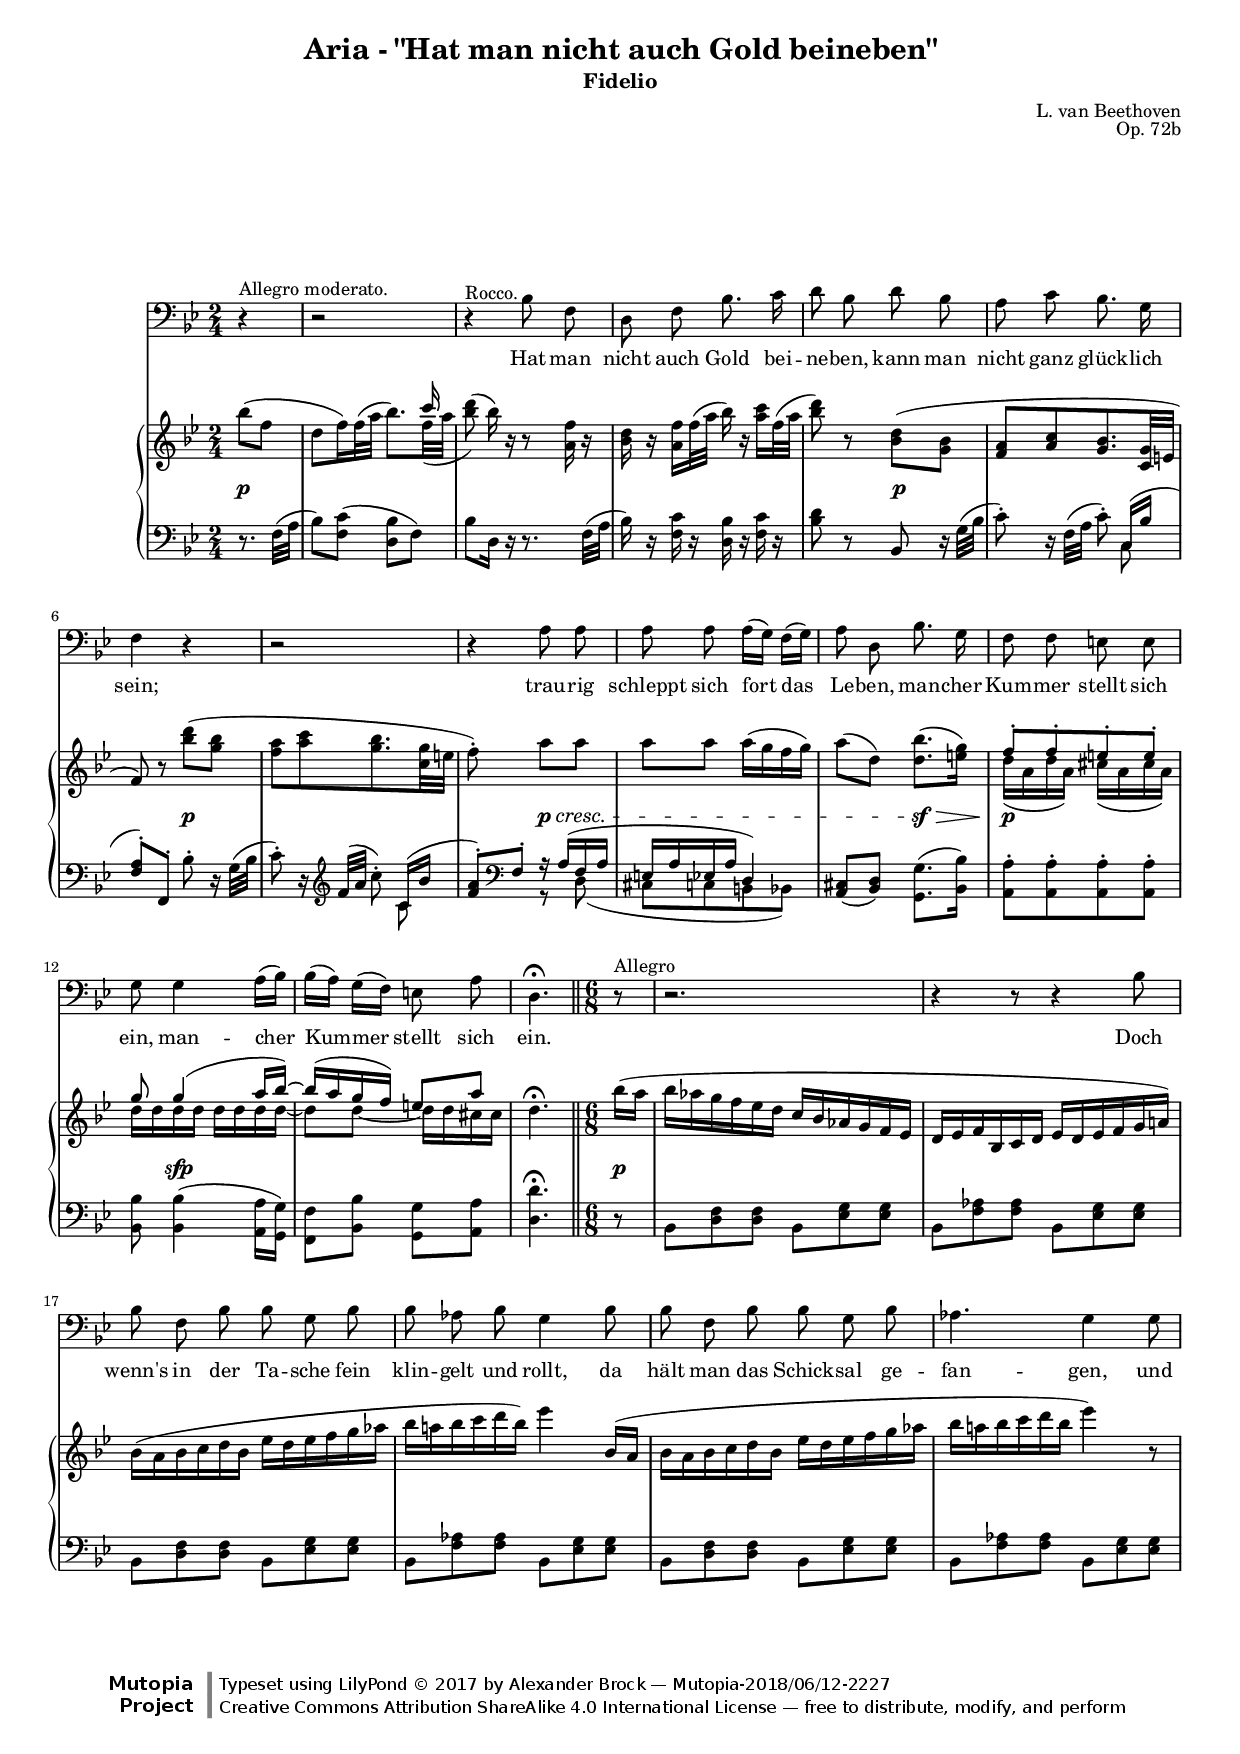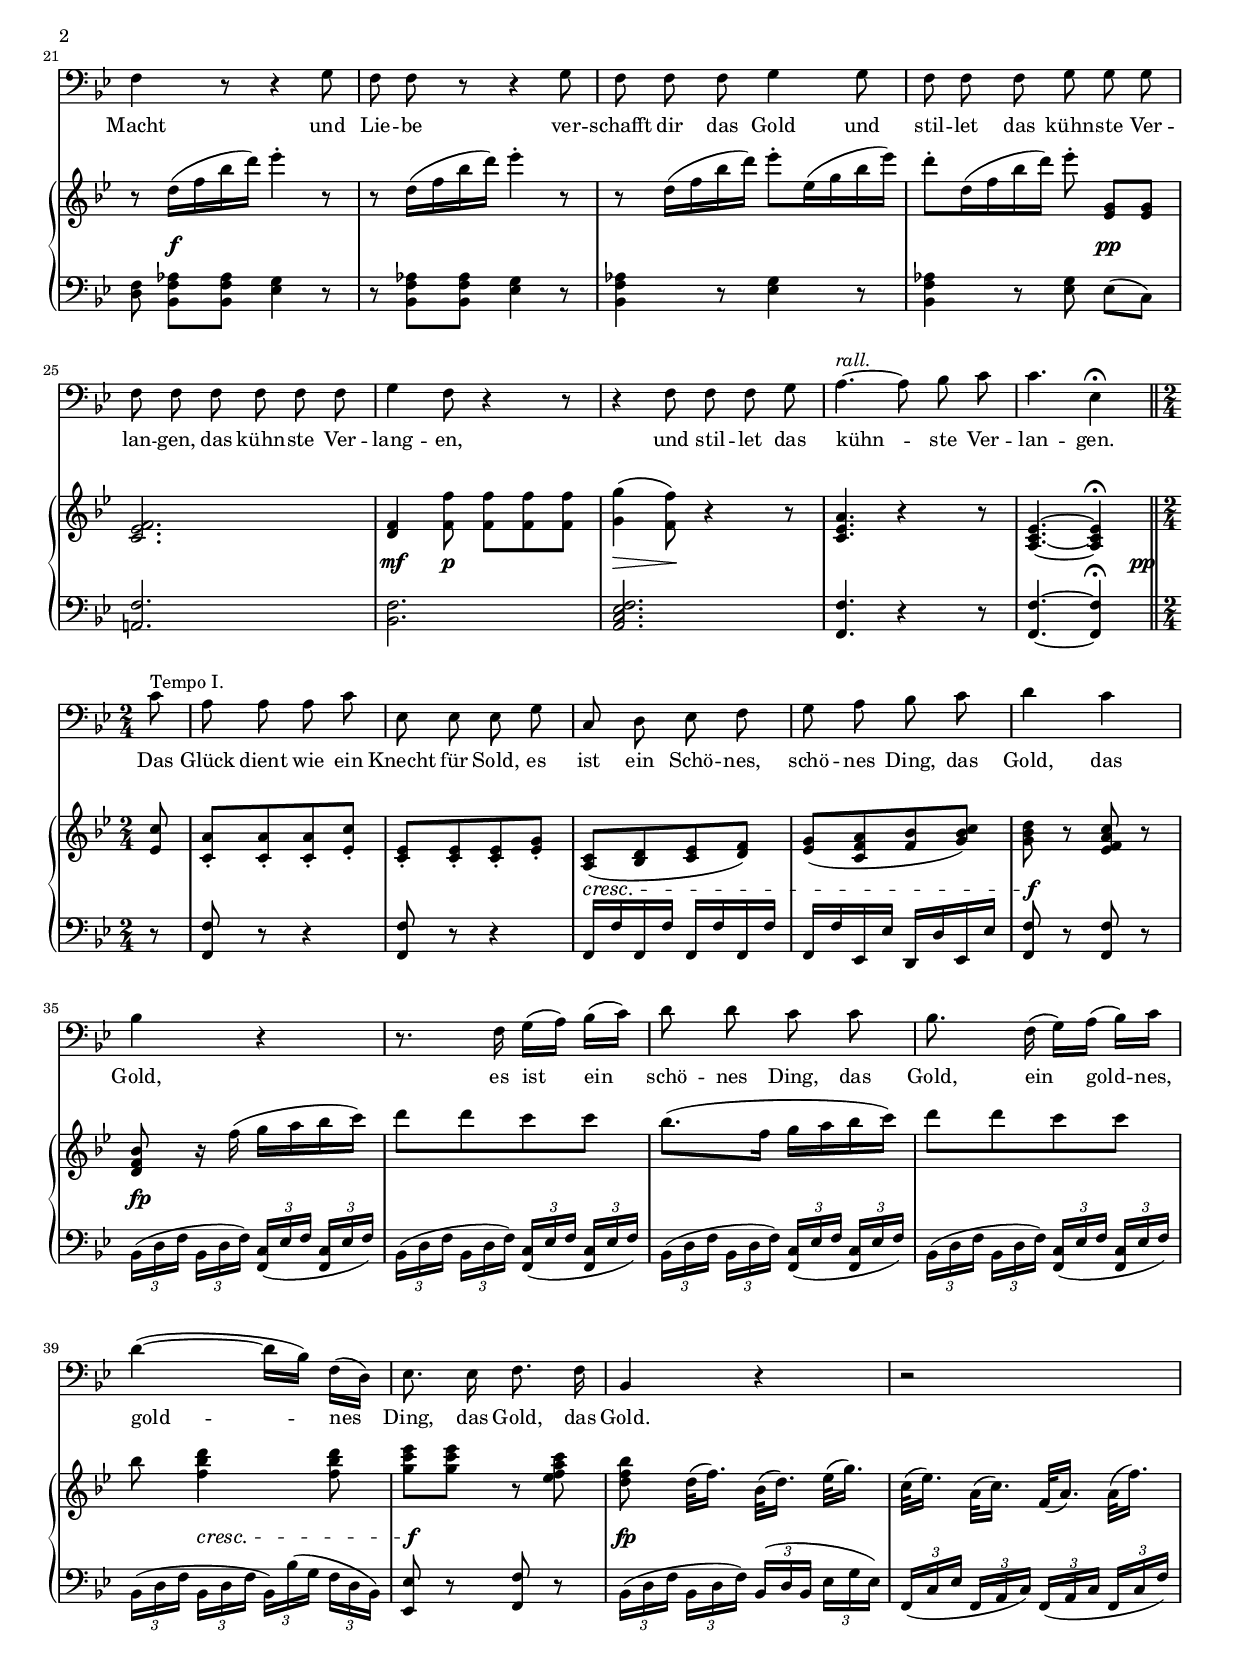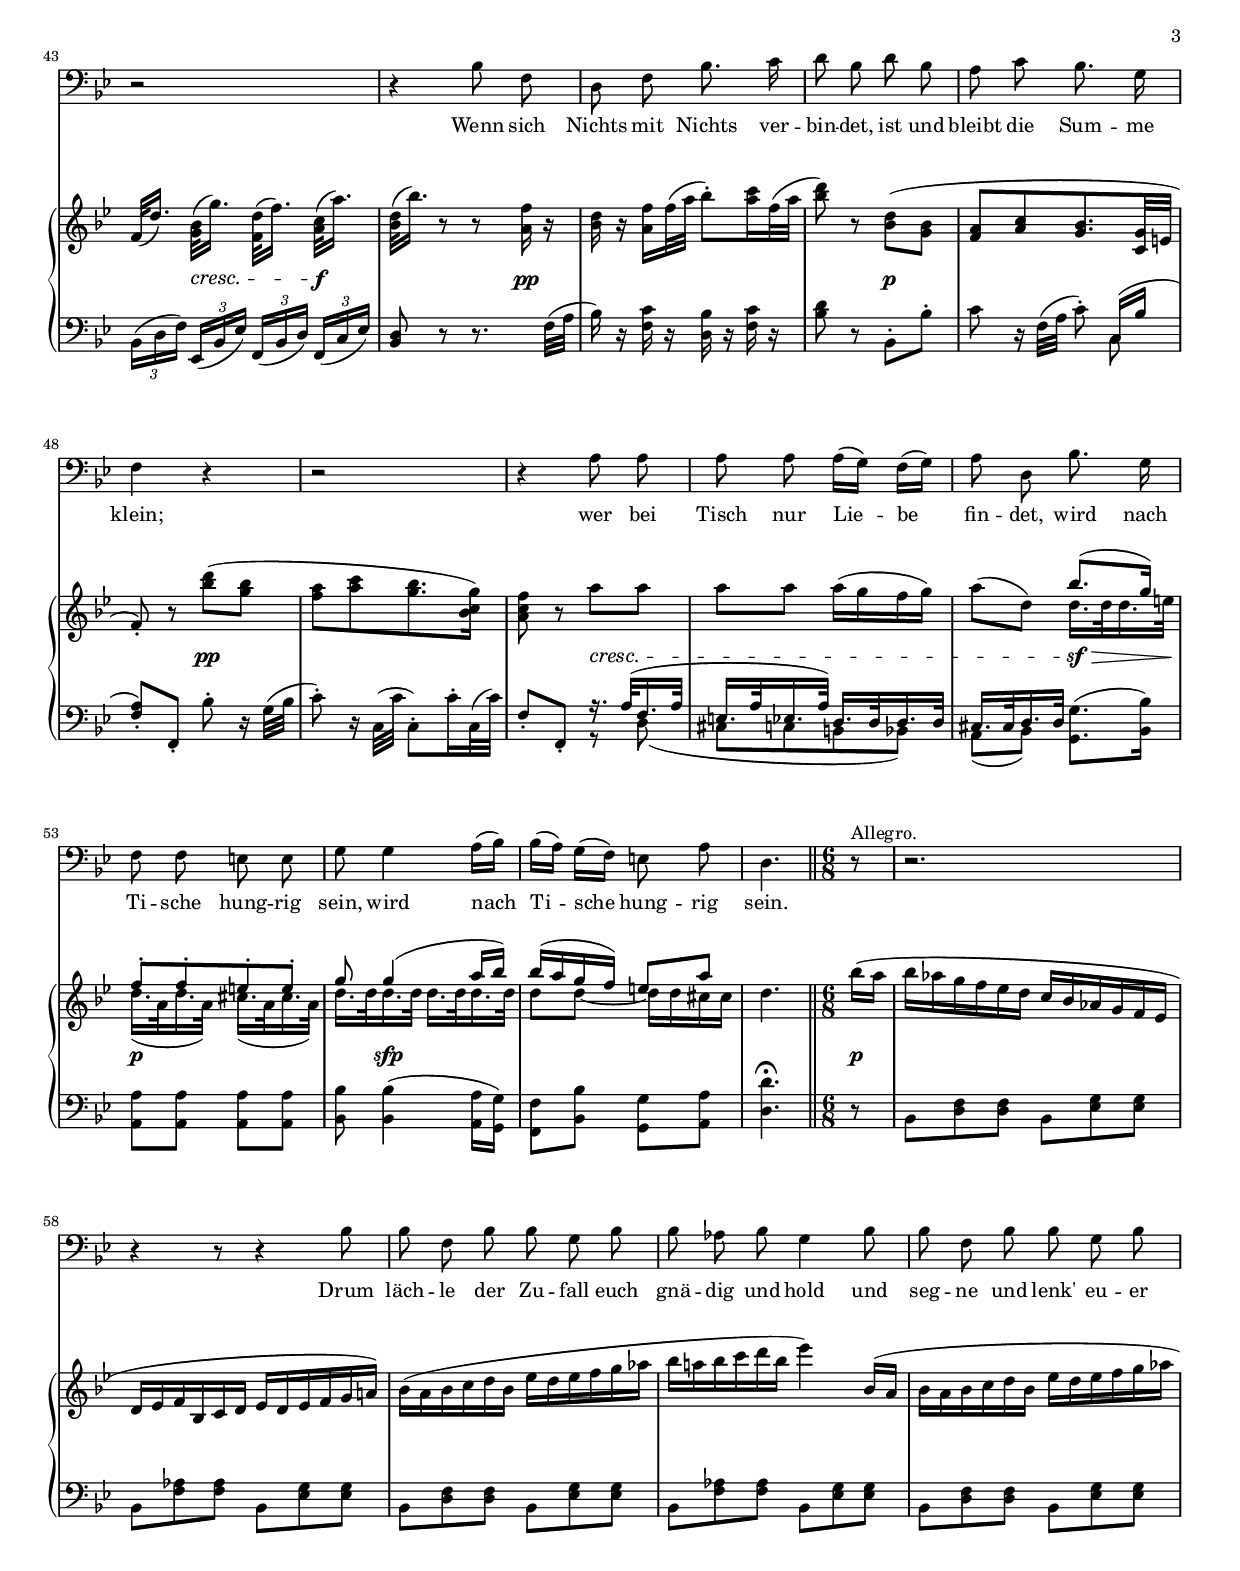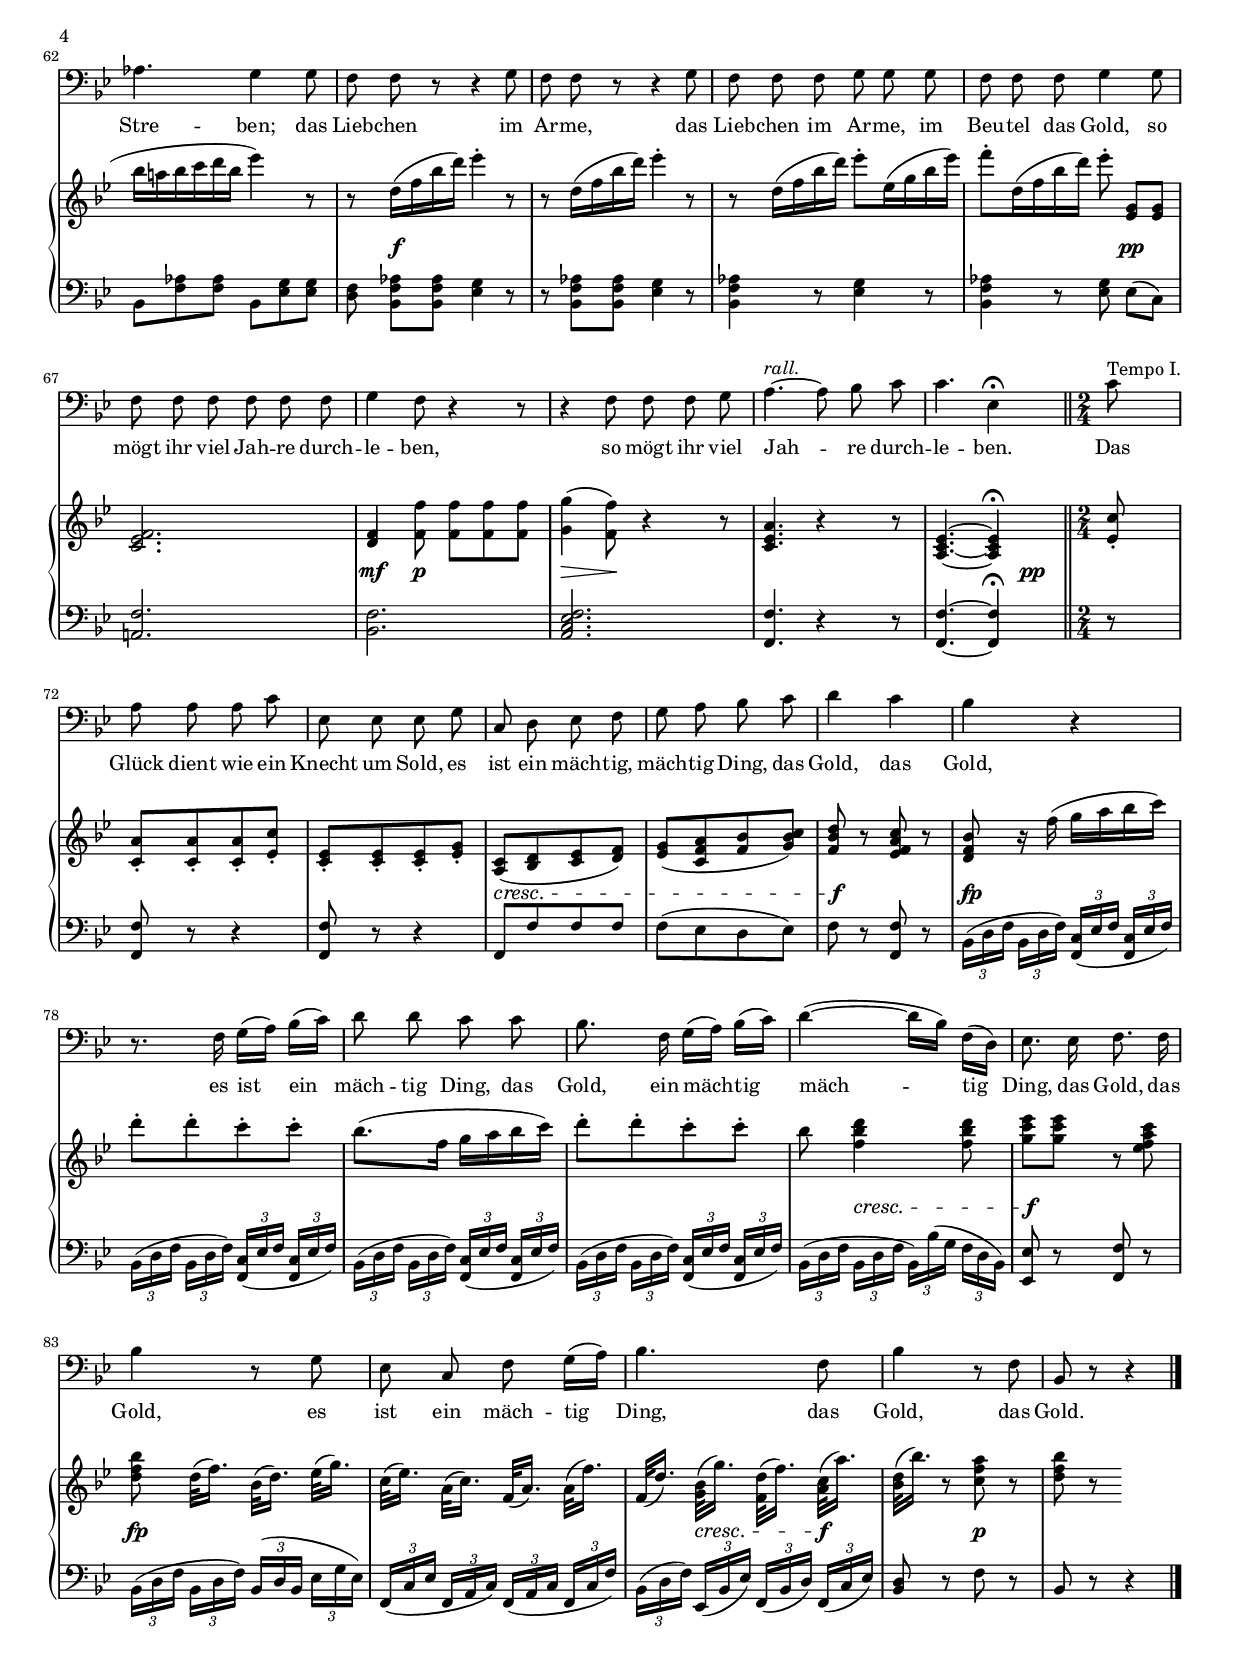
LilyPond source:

\version "2.19.65"

\paper {
    page-top-space = #0.0
    %indent = 0.0
    %line-width = 18.0\cm
    ragged-bottom = ##f
    ragged-last-bottom = ##f
   %page-count = 5

   system-system-spacing =
    #'(
       %(basic-distance . 0)
       %(minimum-distance . 0)
       %(padding . 5)
       %(stretchability . 20)
      )
}

%#(set-default-paper-size "a4")

#(set-global-staff-size 16)

\include "articulate.ly"

midifermata = {\cadenzaOn \tag #'midiOnly {s4.} \cadenzaOff}

\header {
        title = "Aria - \"Hat man nicht auch Gold beineben\""
        subtitle = "Fidelio"
        %piece = ""
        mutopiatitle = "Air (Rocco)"
	opus				= "Op. 72b"
	composer			= "L. van Beethoven"


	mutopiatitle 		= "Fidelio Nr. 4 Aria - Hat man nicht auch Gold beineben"
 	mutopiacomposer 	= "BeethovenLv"
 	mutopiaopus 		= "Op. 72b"
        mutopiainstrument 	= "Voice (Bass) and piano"

 	date 				= "1814/May/26"

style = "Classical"
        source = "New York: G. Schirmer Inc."
        % IMSLP408843-PMLP03048-beethovenfidelioschirmeroperavocalscore.pdf
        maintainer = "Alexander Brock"
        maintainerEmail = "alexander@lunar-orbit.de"

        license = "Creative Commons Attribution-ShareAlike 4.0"
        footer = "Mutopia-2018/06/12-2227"
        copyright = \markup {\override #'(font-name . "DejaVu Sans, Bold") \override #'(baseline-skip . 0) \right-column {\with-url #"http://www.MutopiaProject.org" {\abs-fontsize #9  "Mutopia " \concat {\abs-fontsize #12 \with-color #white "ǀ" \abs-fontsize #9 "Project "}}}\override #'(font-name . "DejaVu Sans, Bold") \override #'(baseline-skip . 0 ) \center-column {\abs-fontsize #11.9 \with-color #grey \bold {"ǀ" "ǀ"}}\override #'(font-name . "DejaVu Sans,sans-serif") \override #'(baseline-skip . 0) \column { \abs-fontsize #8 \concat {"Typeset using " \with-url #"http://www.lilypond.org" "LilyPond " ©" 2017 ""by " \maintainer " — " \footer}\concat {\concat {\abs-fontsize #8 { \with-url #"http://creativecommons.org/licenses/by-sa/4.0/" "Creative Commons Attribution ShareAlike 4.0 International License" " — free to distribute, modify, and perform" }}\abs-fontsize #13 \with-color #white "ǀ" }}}
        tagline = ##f
}

rall=\markup{\italic{rall.}}

melody = \relative c {
  \partial 4
  \set Timing.beamExceptions = #'()
  \set Staff.baseMoment = #(ly:make-moment 1/8)
  \set Staff.beatStructure = 1,1,1,1,1,1
  r4^"Allegro moderato." |
  r2 |
  r4^"Rocco." bes'8 f d f bes8. c16|
  d8 bes8 d bes a c bes8. g16|
  f4 r |
  r2 |
  r4 a8 a |
  a a a16( g) f( g) |
  a8 d, bes'8. g16  |
  f8 f e e  |
  g g4 a16( bes)  |
  bes( a) g( f) e8 a  |
  d,4.\fermata \bar "||" \time 6/8 \partial 8 r8^"Allegro" |
  r2.
  r4 r8 r4 bes'8
  bes f bes bes g bes
  bes as bes g4 bes8
  bes f bes bes g bes
  as4. g4 g8
  f4 r8 r4 g8
  f8 f r r4 g8
  f f f g4 g8
  f f f g g g
  f f f f f f
  g4 f8 r4 r8
  r4 f8 f f g
  a4.~^\rall a8 bes c
  c4. es,4\fermata \midifermata \bar "||"
  \time 2/4 \partial 8
  \tempo 4 = 72
  c'8^\markup{Tempo I.}
  a a a c
  es, es es g
  c, d es f
  g a bes c
  d4 c
  bes4 r |

  r8. f16 g( a) bes( c )
  d8 d c c
  bes8. f16( g) a( bes) c
  d4~( d16 bes) f( d )
  es8. es16 f8. f16
  bes,4 r |
  r2 | r2 |
  r4 bes'8 f d f bes8. c16|
  d8 bes8 d bes a c bes8. g16|
  f4 r |
  r2 |
  r4 a8 a |
  a a a16( g) f( g) |
  a8 d, bes'8. g16  |
  f8 f e e  |
  g g4 a16( bes)  |
  bes( a) g( f) e8 a  |

  d,4. \bar "||" \time 6/8 \partial 8 r8^"Allegro." |
  r2.
  r4 r8 r4 bes'8
  bes f bes bes g bes
  bes as bes g4 bes8
  bes f bes bes g bes
  as4. g4 g8
  f8 f r8 r4 g8
  f8 f r r4 g8
  f f f g g g8
  f f f g4 g8
  f f f f f f
  g4 f8 r4 r8
  r4 f8 f f g

  a4.~^\rall a8 bes c
  c4. es,4\fermata \midifermata
  \bar "||" \time 2/4 \partial 8 c'8^"Tempo I."
  a a a c
  es, es es g
  c, d es f
  g a bes c
  d4 c
  bes4 r |
  r8. f16 g( a) bes( c )
  d8 d c c
  bes8. f16 g( a) bes( c)
  d4~( d16 bes) f( d) |
  es8. es16 f8. f16 |
  bes 4 r8
  g es c f g16( a)
  bes4. f8
  bes4 r8 f8
  bes, r r4 \bar "|."

}

rh = \relative c' {
    \set Timing.beamExceptions = #'()
  \set Staff.baseMoment = #(ly:make-moment 1/4)
  \set Staff.beatStructure = 1,1,1,1,1,1

\set Score.tempoHideNote = ##t
  \tempo 4 = 72

 << {{
    s4 |
    s4 s8. c''16}}\\
    {
        bes8^( f |
  d f16)
      f32^( a bes8.) f32( a <bes d>8)^( bes16)
  } >>
  r16 r8 <a, f'>16 r
  <bes d> r <a f'> f'32( a bes16)r16  <a c> f32( a|
  <bes d>8)r <bes, d>( <g bes>|
  <f a>[ <a c> <g bes>8. <c, g'>32 e]|
  f8)r <bes' d>( <g bes>|
  <f a>[ <a c> <g bes>8. <c, g'>32 e]
  f8^.) s a8 a
  a a a16( g f g)
  a8( d,) <d bes'>8.( <e g>16)
  << {
    f8^.[ f^. e^. e^.]|
    g g4( a16 bes~)|
    bes( a g f) e8 a|
     }
     \\
     {
   d,16( a d a) cis( a cis a)|
   d d d d d d d d~|
   d8 d~ d16 d cis cis|
     }
  >>
  \tempo 4 = 65
  d4.\fermata

  \tempo 4. = 72

  \set Staff.baseMoment = #(ly:make-moment 3/8)
  bes'16( a bes as g f es d c bes as g f es
  d es f bes, c d es d es f g a!)
  bes( a bes c d bes es d es f g as
  bes a! bes c d bes) es4 bes,16( a
  bes a bes c d bes es d es f g as
  bes a! bes c d bes es4) r8
  r d,16( f bes d) es4-.r8
  r d,16( f bes d) es4-.r8
  r8 d,16( f bes d) es8-. es,16( g bes es)
  d8-. d,16( f bes d) es8-. <es,, g>[ <es g>]
  <c es f>2. <d f>4 <f f'>8 <f f'> <f f'> <f f'>
  <g g'>4( <f f'>8)r4r8
  \tempo 4.=65
  <c es a>4.r4r8
  <a c es>4.~ \tempo 4.=50 <a c es>4\fermata \midifermata
  <es' c'>8
  \tempo 4=72
  <c a'>-.[ <c a'>-. <c a'>-. <es c'>-.]
  <c es>-.[ <c es>-. <c es>-. <es g>-.]
  <a, c>([ <bes d> <c es> <d f>)]
  <es g>([ <c f a> <f bes> <g bes c>)]
  <g bes d>r <es f a c>r
  \set Timing.beamExceptions = #'()
  \set Staff.baseMoment = #(ly:make-moment 1/4)
  \set Staff.beatStructure = 1,1,1,1,1,1
  <d f bes>r16 f'( g a bes c)
  d8[ d c c]|
  bes8.( f16 g a bes c) |
  d8[ d c c]|
  bes <f bes d>4 <f bes d>8
  <g c es> <g c es>r <es f a c>
  <d f bes> d32([ f16.)] bes,32([ d16.)] es32([ g16.)]
  c,32([ es16.)] a,32([ c16.)] f,32([ a16.)] a32([ f'16.)]
  f,32([ d'16.)] <g, bes>32([ g'16.)] <f, d'>32[( f'16.)]<a, c>32([ a'16.)]
  <bes, d>32([ bes'16.)]r8r <a, f'>16r
  <bes d>r <a f'> f'32( a bes8-.) <a c>16 f32( a
  <bes d>8)r <bes, d>( <g bes>
  <f a>[ <a c> <g bes>8. <c, g'>32 e ]
  f8-.)r <bes' d>( <g bes>
  <f a>[ <a c> <g bes>8. <bes, c g'>16) ]
  <a c f>8r a' a
  a8 a a16( g f g) a8( d,)
  <<
    {
      bes'8.( g16)|
      f8-.[ f-. e-. e-.]
      g g4( a16 bes)
      bes( a g f) e8 a
    } \\
    {
      d,16. d32 d16. e32
      d16.( a32 d16. a32) cis16.( a32 cis16. a32)
      d16. d32 d16. d32 d16. d32 d16. d32
      d8 d~ d16 d cis cis
    }
  >>
  \tempo 4 = 65
  d4.
  \tempo 4.=72
  bes'16( a
  \set Staff.baseMoment = #(ly:make-moment 3/8)
  bes as g f es d c bes as g f es
  d es f bes, c d es d es f g a!)
  bes( a bes c d bes es d es f g as
  bes a! bes c d bes es4) bes,16( a bes a bes c d bes es d es f g as
  bes a! bes c d bes es4) r8
  r d,16( f bes d) es4-.r8
  r d,16( f bes d) es4-.r8
  r d,16( f bes d) es8-. es,16( g bes es)
  f8-. d,16( f bes d) es8-. <es,, g>[ <es g>]
  <c es f>2.
  <d f>4 <f f'>8 <f f'> <f f'> <f f'>
  <g g'>4( <f f'>8)r4r8
  \tempo 4. = 70
  <c es a>4.r4r8
  \tempo 4. = 65
  <a c es>4.~ \tempo 4.=50 <a c es>4\fermata \midifermata

  \tempo 4=72
  <es' c'>8-.|
  \set Staff.baseMoment = #(ly:make-moment 1/4)
  <c a'>-.[ <c a'>-. <c a'>-. <es c'>-. ]
  <c es>-.[ <c es>-. <c es>-. <es g>-. ]
  <a, c>([ <bes d> <c es> <d f>) ]
  <es g>([ <c f a> <f bes> <g bes c>)]
  <f bes d>r <es f a c>r
  <d f bes>r16 f'( g a bes c)
  d8-.[ d-. c-. c-. ]

  bes8.( f16 g a bes c)
  d8-.[ d-. c-. c-. ]
  bes <f bes d>4 <f bes d>8
  <g c es> <g c es>r <es f a c>
  <d f bes> d32([ f16.)] bes,32([ d16.)] es32([ g16.)]
  c,32([ es16.)] a,32([ c16.)] f,32([ a16.)] a32([ f'16.)]
  f,32([ d'16.)] <g, bes>32([ g'16.)] <f, d'>32([ f'16.)] <a, c>32([ a'16.)]
  <bes, d>32([ bes'16.)] r8 <c, f a>r <d f bes>r

}

lh = \relative c {
  r8. f32( a |
  bes8) <f c'>( <d bes'> f)
  bes d,16r r8. f32( a
  bes16) r <f c'>r <d bes'>r <f c'>r
  <bes d>8r bes,r16 g'32( bes
  c8-.)r16 f,32( a
  c8-.) << {c,16( bes'
           <a f>8-.) f,-. } \\
           {c'8} >>
  bes'-.r16 g32( bes
  c8-.)r16 \clef treble f32( a c8-.)
  << { c,16( bes' <f a>8-.) \clef bass f,8-. r16 a( f a
       e a es a d,4)} \\ { c'8
  s4 r8 d,(|
  cis[ c b bes)]} >>
  <a cis>( <bes d>) <g g'>8.( <bes bes'>16)
  <a a'>8-.[ <a a'>-. <a a'>-. <a a'>-. ]
  <bes bes'> <bes bes'>4( <a a'>16 <g g'>)
  <f f'>8 <bes bes'> <g g'> <a a'>
  <d d'>4.\fermata
  r8
  bes <d f> <d f> bes <es g> <es g>
  bes <f' as> <f as> bes, <es g> <es g>
  bes <d f> <d f> bes <es g> <es g>
  bes <f' as> <f as> bes, <es g> <es g>
  bes <d f> <d f> bes <es g> <es g>
  bes <f' as> <f as> bes, <es g> <es g>
  <d f> <bes f' as>[ <bes f' as>] <es g>4r8
  r8 <bes f' as> <bes f' as> <es g>4r8 <bes f' as>4r8 <es g>4r8
  <bes f' as>4r8 <es g>8 es8([ c)]
  <a! f'>2.
  <bes f'>2.
  <a c es f>2.
  <f f'>4.r4r8
  <f f'>4.~ <f f'>4\fermata \midifermata
  r8 |
  <f f'>8 r r4
  <f f'>8 r r4
  f16 f' f, f' f, f' f, f'
  f, f' es, es' d, d' es, es'
  <f, f'>8r <f f'>8 r
  \set Timing.beamExceptions = #'()
  \set Staff.baseMoment = #(ly:make-moment 1/8)
  \set Staff.beatStructure = 1,1,1,1,1,1
  \times 2/3 { bes16( d f} \times 2/3 {bes, d f)}
  \times 2/3 { <f, c'>( es' f} \times 2/3 { <f, c'> es' f)}

  \times 2/3 { bes,16( d f} \times 2/3 {bes, d f)}
  \times 2/3 { <f, c'>( es' f} \times 2/3 { <f, c'> es' f)}

  \times 2/3 { bes,16( d f} \times 2/3 {bes, d f)}
  \times 2/3 { <f, c'>( es' f} \times 2/3 { <f, c'> es' f)}

  \times 2/3 { bes,16( d f} \times 2/3 {bes, d f)}
  \times 2/3 { <f, c'>( es' f} \times 2/3 { <f, c'> es' f)}

  \times 2/3 { bes,16( d f} \times 2/3 {bes, d f}
  \times 2/3 {  bes,) bes'( g} \times 2/3 {  f d bes)}

  <es, es'>8r <f f'>r
  \times 2/3 { bes16( d f}
  \times 2/3 { bes, d f)}
  \times 2/3 { bes,( d bes}
  \times 2/3 { es g es)}

  \times 2/3 { f,( c' es}
  \times 2/3 { f, a c)}
  \times 2/3 { f,( a c}
  \times 2/3 { f, c' f)}

  \times 2/3 { bes,( d f)}
  \times 2/3 { es,( bes' es)}
  \times 2/3 { f,( bes d)}
  \times 2/3 { f,( c' es)}

  \set Staff.baseMoment = #(ly:make-moment 1/4)
  \set Staff.beatStructure = 1,1,1
  <bes d>8r r8. f'32( a
  bes16)r <f c'>r <d bes'>r <f c'>r
  <bes d>8r bes,-. bes'-. c r16 f,32( a c8-.)
  << {c,16( bes' | <a f>8_.) f,_. }\\{c'8} >>
  bes'8-. r16 g32( bes c8-.)r16 c,32( c' c,8-.) c'16-. c,32( c')
  f,8-. f,-.
  << {r16. a'32( f16. a32
     e16. a32 es16. a32) d,16. d32 d16. d32|
     cis16. cis32 d16. d32} \\ {r8 d(|
  cis[ c b bes)]|
  a( bes)} >>
  <g g'>8.( <bes bes'>16)|
  <a a'>8 <a a'> <a a'> <a a'>|
  <bes bes'> <bes bes'>4( <a a'>16 <g g'>)|
  <f f'>8 <bes bes'> <g g'> <a a'>|
  <d d'>4.\fermata r8|
  \set Staff.baseMoment = #(ly:make-moment 3/8)
  bes <d f> <d f> bes <es g> <es g>
  bes <f' as> <f as> bes, <es g> <es g>
  bes <d f> <d f> bes <es g> <es g>
  bes <f' as> <f as> bes, <es g> <es g>
  bes <d f> <d f> bes <es g> <es g>
  bes <f' as> <f as> bes, <es g> <es g>
  <d f> <bes f' as>[ <bes f' as>] <es g>4 r8
  r <bes f' as> <bes f' as> <es g>4r8|
  <bes f' as>4 r8 <es g>4r8|
  <bes f' as>4r8 <es g> es([ c)]|
  <a! f'>2.|
  <bes f'>2.|
  <a c es f>2.|
  <f f'>4.r4r8|
  <f f'>4.~ <f f'>4\fermata \midifermata r8|
  <f f'>8 r r4|
  <f f'>8 r r4|
    \set Staff.baseMoment = #(ly:make-moment 1/4)

  f8[ f' f f]|
  f([ es d es)]|
  f r <f, f'>r|

    \set Timing.beamExceptions = #'()
  \set Staff.baseMoment = #(ly:make-moment 1/8)
  \set Staff.beatStructure = 1,1,1,1,1,1
  \times 2/3 { bes16( d f} \times 2/3 {bes, d f)}
  \times 2/3 { <f, c'>( es' f} \times 2/3 { <f, c'> es' f)}

  \times 2/3 { bes,16( d f} \times 2/3 {bes, d f)}
  \times 2/3 { <f, c'>( es' f} \times 2/3 { <f, c'> es' f)}

  \times 2/3 { bes,16( d f} \times 2/3 {bes, d f)}
  \times 2/3 { <f, c'>( es' f} \times 2/3 { <f, c'> es' f)}

  \times 2/3 { bes,16( d f} \times 2/3 {bes, d f)}
  \times 2/3 { <f, c'>( es' f} \times 2/3 { <f, c'> es' f)}

  \times 2/3 { bes,16( d f} \times 2/3 {bes, d f}
  \times 2/3 {  bes,) bes'( g} \times 2/3 {  f d bes)}

  <es, es'>8r <f f'>r
  \times 2/3 { bes16( d f}
  \times 2/3 { bes, d f)}
  \times 2/3 { bes,( d bes}
  \times 2/3 { es g es)}

  \times 2/3 { f,( c' es}
  \times 2/3 { f, a c)}
  \times 2/3 { f,( a c}
  \times 2/3 { f, c' f)}

  \times 2/3 { bes,( d f)}
  \times 2/3 { es,( bes' es)}
  \times 2/3 { f,( bes d)}
  \times 2/3 { f,( c' es)}

  <bes d>8r f'r|
  bes,r r4
}

songtext =  \lyricmode {
%\override LyricText.self-alignment-X = #LEFT
Hat man nicht auch Gold bei -- ne -- ben,
kann man nicht ganz glück -- lich sein;
trau -- rig schleppt sich fort das Le -- ben,
man -- cher Kum -- mer stellt sich ein,
man -- cher Kum -- mer stellt sich ein.

Doch wenn's in der Ta -- sche fein klin -- gelt und rollt,
da hält man das Schick -- sal ge -- fan -- gen, und Macht
und Lie -- be ver -- schafft dir das Gold
und stil -- let das kühn -- ste Ver -- lan -- gen,
das kühn -- ste Ver -- lang -- en,
und stil -- let das kühn -- ste Ver -- lan -- gen.

Das Glück dient wie ein Knecht für Sold,
es ist ein Schö -- nes, schö -- nes Ding,
das Gold, das Gold,
es ist ein schö -- nes Ding, das Gold,
ein gold -- nes, gold -- nes Ding, das Gold, das Gold.

Wenn sich Nichts mit Nichts ver -- bin -- det,
ist und bleibt die Sum -- me klein;
wer bei Tisch nur Lie -- be fin -- det, wird nach Ti -- sche hung -- rig sein,
wird nach Ti -- sche hung -- rig sein.

Drum läch -- le der Zu -- fall euch gnä -- dig und hold
und seg -- ne und lenk' eu -- er Stre -- ben;
das Lieb -- chen im Ar -- me, das Lieb -- chen im Ar -- me,
im Beu -- tel das Gold, so mögt ihr viel Jah -- re durch -- le -- ben,
so mögt ihr viel Jah -- re durch -- le -- ben.

Das Glück dient wie ein Knecht um Sold,
es ist ein mäch -- tig, mäch -- tig Ding,
das Gold, das Gold,
es ist ein mäch -- tig Ding, das Gold, ein mäch -- tig mäch -- tig Ding,
das Gold, das Gold,
es ist ein mäch -- tig Ding, das Gold, das Gold.
}

dynamics = {
    s4 \p |
    s2
    s2
    s2
    s4 s4 \p |
    s2
    s4 s4 \p
    s2
    s4 s4 \p \cresc|
    s2|
    s4 s4 \sf \>
    s2 \p|
    s8 s4. \sfp|
    s2|
    s4. s8 \p|
    s2.
    s2.|
    s2.|
    s2.|
    s2.|
    s2.|
    s8 s2\f s8|
    s2.|
    s2.|
    s2 s4 \pp|
    s2.
    s4\mf s2\p|
    s4\> s4\! s|
    s2.
    s4. s4 s8 \pp \midifermata |
    s2|
    s2|
    s2\cresc|
    s2|
    s2\f|
    s2\fp|
    s|
    s|
    s|
    s8 s4\cresc s8|
    s2\f|
    s2\fp|
    s|
    s8 s4\cresc s8\f|
    s4. s8\pp|
    s2|
    s4 s4\p|
    s2|
    s4 s\pp|
    s2|
    s4 s4\cresc|
    s2|
    s4 s\sf \>|
    s2\p|
    s8 s4\sfp s8|
    s2|
    s4. s8\p|
    s2.|
    s2.|
    s|
    s|
    s|
    s|
    s8 s2\f s8|
    s2.|
    s|
    s2 s4 \pp|
    s2.|
    s4\mf s2\p|
    s4\> s4\! s4|
    s2.|
    s4. s4 s8 \pp \midifermata|
    s2|
    s|
    s\cresc|
    s|
    s\f|
    s\fp|
    s|
    s|
    s|
    s8 s4\cresc s8|
    s2 \f |
    s2 \fp|
    s|
    s8 s4 \cresc s8 \f|
    s4 s\p|
}


% The score definition
\score {

<<

  \time 2/4

    \override Score.VerticalAxisGroup #'remove-first = ##t
  \new Staff <<
            \new Voice = "mel" {\removeWithTag #'midiOnly \clef bass \key bes \major \melody}
            \new Lyrics = "one" \lyricsto mel \songtext
  >>
  \new PianoStaff <<
    \new Staff \with {
      \consists #Merge_rests_engraver
    }
    <<
      \new Voice {\removeWithTag #'midiOnly \key bes \major \rh }
    >>
      \new Dynamics {\dynamics}
    \new Staff \with {
      \consists #Merge_rests_engraver
    }
    <<
      \new Voice {\removeWithTag #'midiOnly \clef bass \key bes \major \lh }
    >>

  >>

>>

\layout {
  \context {
    \RemoveEmptyStaffContext
  }
}
}

\score {

<<

  \time 2/4

    \override Score.VerticalAxisGroup #'remove-first = ##t
  \new Staff <<
        \set Staff.midiInstrument = #"reed organ"
            \new Voice = "mel" { \clef bass \key bes \major << {\melody} \\ {\transpose c c' \melody} >> }
  >>
  \new PianoStaff <<
    \new Staff
    <<
      \set Staff.midiInstrument = #"acoustic grand"
      \new Voice { \key bes \major \rh }
    >>

    \new Staff
    <<
      \set Staff.midiInstrument = #"acoustic grand"
      \new Voice { \clef bass \key bes \major \lh }
    >>

  >>

>>

\midi {
  \tempo 4 = 105
  \context {
    \Score
    midiMinimumVolume = #0.8
    midiMaximumVolume = #0.8
  }
}

}
